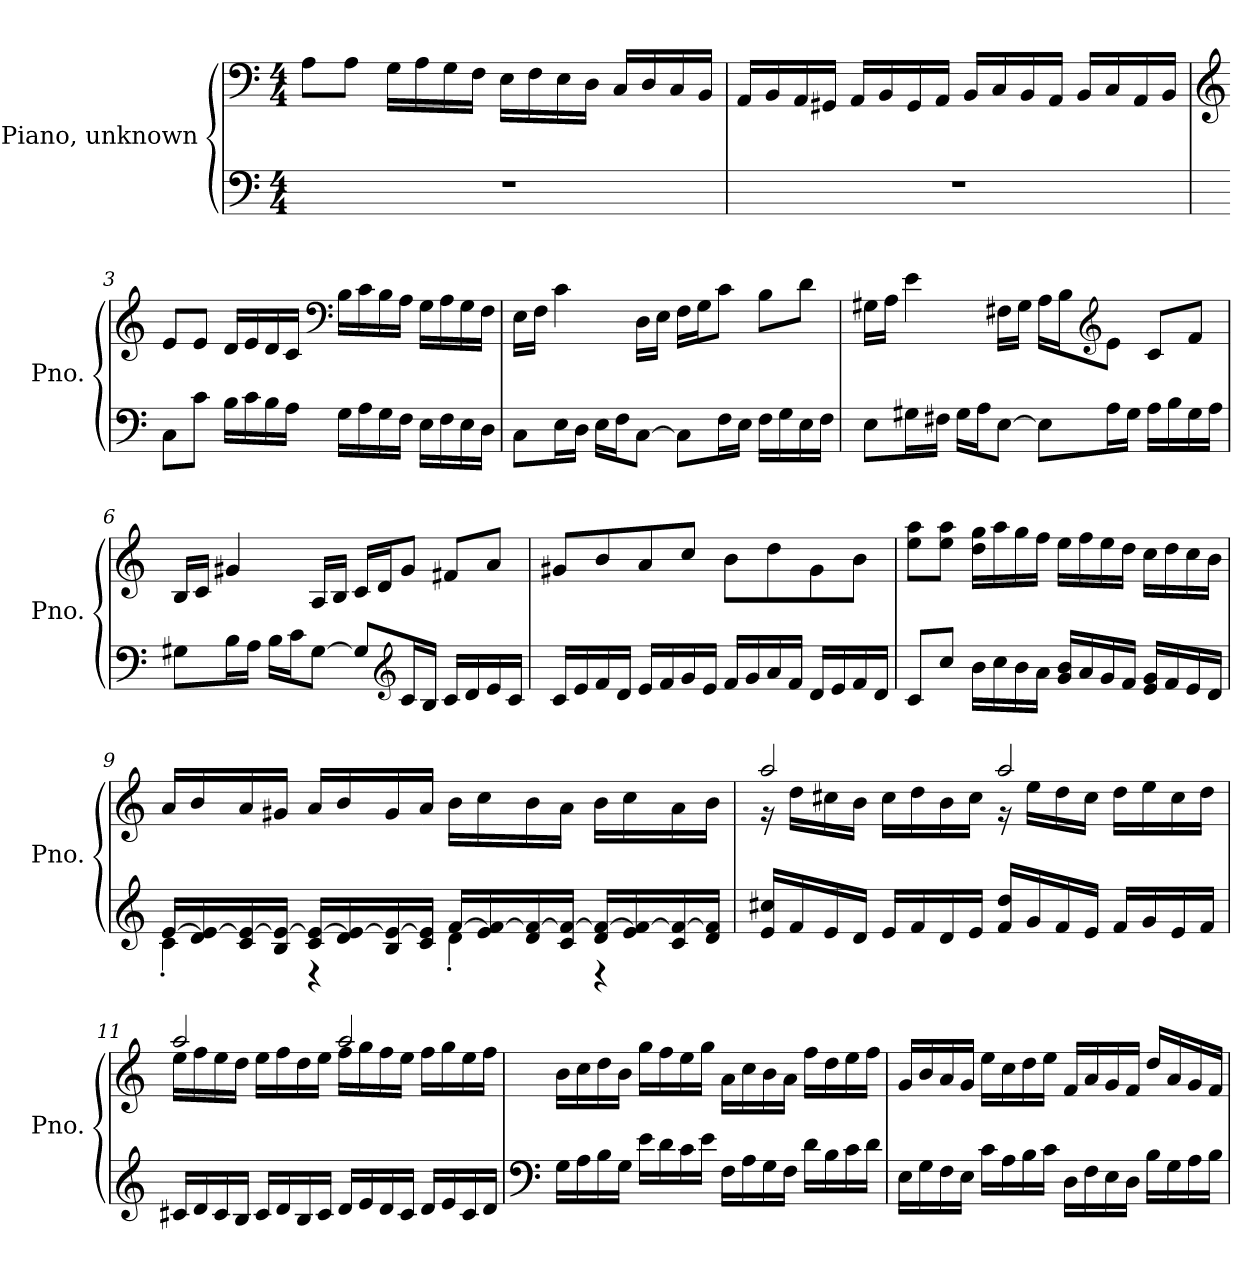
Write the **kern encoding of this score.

**kern	**kern
*part1	*part1
*staff2	*staff1
*I"Piano, unknown	*
*I'Pno.	*
*clefF4	*clefF4
*k[]	*k[]
*M4/4	*M4/4
*MM120	*MM120
=1	=1
1r	8A\L
.	8A\J
.	16G\LL
.	16A\
.	16G\
.	16F\JJ
.	16E\LL
.	16F\
.	16E\
.	16D\JJ
.	16C/LL
.	16D/
.	16C/
.	16BB/JJ
=2	=2
1r	16AA/LL
.	16BB/
.	16AA/
.	16GG#X/JJ
.	16AA/LL
.	16BB/
.	16GG#/
.	16AA/JJ
.	16BB/LL
.	16C/
.	16BB/
.	16AA/JJ
.	16BB/LL
.	16C/
.	16AA/
.	16BB/JJ
!!LO:LB:g=z
=3	=3
*	*clefG2
8C\L	8e/L
8c\J	8e/J
16B\LL	16d/LL
16c\	16e/
16B\	16d/
16A\JJ	16c/JJ
*	*clefF4
16G\LL	16B\LL
16A\	16c\
16G\	16B\
16F\JJ	16A\JJ
16E\LL	16G\LL
16F\	16A\
16E\	16G\
16D\JJ	16F\JJ
=4	=4
8C\L	16E\LL
.	16F\JJ
16E\L	4c\
16D\JJ	.
16E\LL	.
16F\J	.
[8C\J	16D\LL
.	16E\JJ
8C\L]	16F\LL
.	16G\J
16F\L	8c\J
16E\JJ	.
16F\LL	8B\L
16G\	.
16E\	8d\J
16F\JJ	.
!!LO:LB:g=z
=5	=5
8E\L	16G#X\LL
.	16A\JJ
16G#X\L	4e\
16F#X\JJ	.
16G#\LL	.
16A\J	.
[8E\J	16F#X\LL
.	16G#\JJ
8E\L]	16A\LL
.	16B\J
*	*clefG2
16A\L	8e\J
16G#\JJ	.
16A\LL	8c/L
16B\	.
16G#\	8f/J
16A\JJ	.
=6	=6
8G#X\L	16B/LL
.	16c/JJ
16B\L	4g#X/
16A\JJ	.
16B\LL	.
16c\J	.
[8G#\J	16A/LL
.	16B/JJ
8G#/L]	16c/LL
.	16d/J
*clefG2	*
16c/L	8g#/J
16B/JJ	.
16c/LL	8f#X/L
16d/	.
16e/	8a/J
16c/JJ	.
!!LO:LB:g=z
=7	=7
16c/LL	8g#X/L
16e/	.
16f/	8b/
16d/JJ	.
16e/LL	8a/
16f/	.
16g/	8cc/J
16e/JJ	.
16f/LL	8b\L
16g/	.
16a/	8dd\
16f/JJ	.
16d/LL	8g#\
16e/	.
16f/	8b\J
16d/JJ	.
=8	=8
8c/L	8ee\ 8aa\L
8cc/J	8ee\ 8aa\J
16b\LL	16dd\ 16gg\LL
16cc\	16aa\
16b\	16gg\
16a\JJ	16ff\JJ
16g/ 16b/LL	16ee\LL
16a/	16ff\
16g/	16ee\
16f/JJ	16dd\JJ
16e/ 16g/LL	16cc\LL
16f/	16dd\
16e/	16cc\
16d/JJ	16b\JJ
!!LO:LB:g=z
=9	=9
*^	*
[16e/LL	4c'\	16a/LL
16d/ 16e/_	.	16b/
16c/ 16e/_	.	16a/
16B/ 16e/_JJ	.	16g#X/JJ
16c/ 16e/_LL	4r	16a/LL
16d/ 16e/_	.	16b/
16B/ 16e/_	.	16g#/
16c/ 16e/]JJ	.	16a/JJ
[16f/LL	4d'\	16b\LL
16e/ 16f/_	.	16cc\
16d/ 16f/_	.	16b\
16c/ 16f/_JJ	.	16a\JJ
16d/ 16f/_LL	4r	16b\LL
16e/ 16f/_	.	16cc\
16c/ 16f/_	.	16a\
16d/ 16f/]JJ	.	16b\JJ
*v	*v	*
=10	=10
*	*^
16e/ 16cc#X/LL	2aa/	16r
16f/	.	16dd\LL
16e/	.	16cc#X\
16d/JJ	.	16b\JJ
16e/LL	.	16cc#\LL
16f/	.	16dd\
16d/	.	16b\
16e/JJ	.	16cc#\JJ
16f/ 16dd/LL	2aa/	16r
16g/	.	16ee\LL
16f/	.	16dd\
16e/JJ	.	16cc#\JJ
16f/LL	.	16dd\LL
16g/	.	16ee\
16e/	.	16cc#\
16f/JJ	.	16dd\JJ
!!LO:LB:g=z	!!
=11	=11	=11
16c#X/LL	2aa/	16ee\LL
16d/	.	16ff\
16c#/	.	16ee\
16B/JJ	.	16dd\JJ
16c#/LL	.	16ee\LL
16d/	.	16ff\
16B/	.	16dd\
16c#/JJ	.	16ee\JJ
16d/LL	2aa/	16ff\LL
16e/	.	16gg\
16d/	.	16ff\
16c#/JJ	.	16ee\JJ
16d/LL	.	16ff\LL
16e/	.	16gg\
16c#/	.	16ee\
16d/JJ	.	16ff\JJ
*	*v	*v
=12	=12
*clefF4	*
16G\LL	16b\LL
16A\	16cc\
16B\	16dd\
16G\JJ	16b\JJ
16e\LL	16gg\LL
16d\	16ff\
16c\	16ee\
16e\JJ	16gg\JJ
16F\LL	16a\LL
16A\	16cc\
16G\	16b\
16F\JJ	16a\JJ
16d\LL	16ff\LL
16B\	16dd\
16c\	16ee\
16d\JJ	16ff\JJ
!!LO:PB:g=z
=13	=13
16E\LL	16g/LL
16G\	16b/
16F\	16a/
16E\JJ	16g/JJ
16c\LL	16ee\LL
16A\	16cc\
16B\	16dd\
16c\JJ	16ee\JJ
16D\LL	16f/LL
16F\	16a/
16E\	16g/
16D\JJ	16f/JJ
16B\LL	16dd/LL
16G\	16a/
16A\	16g/
16B\JJ	16f/JJ
=	=
*-	*-
